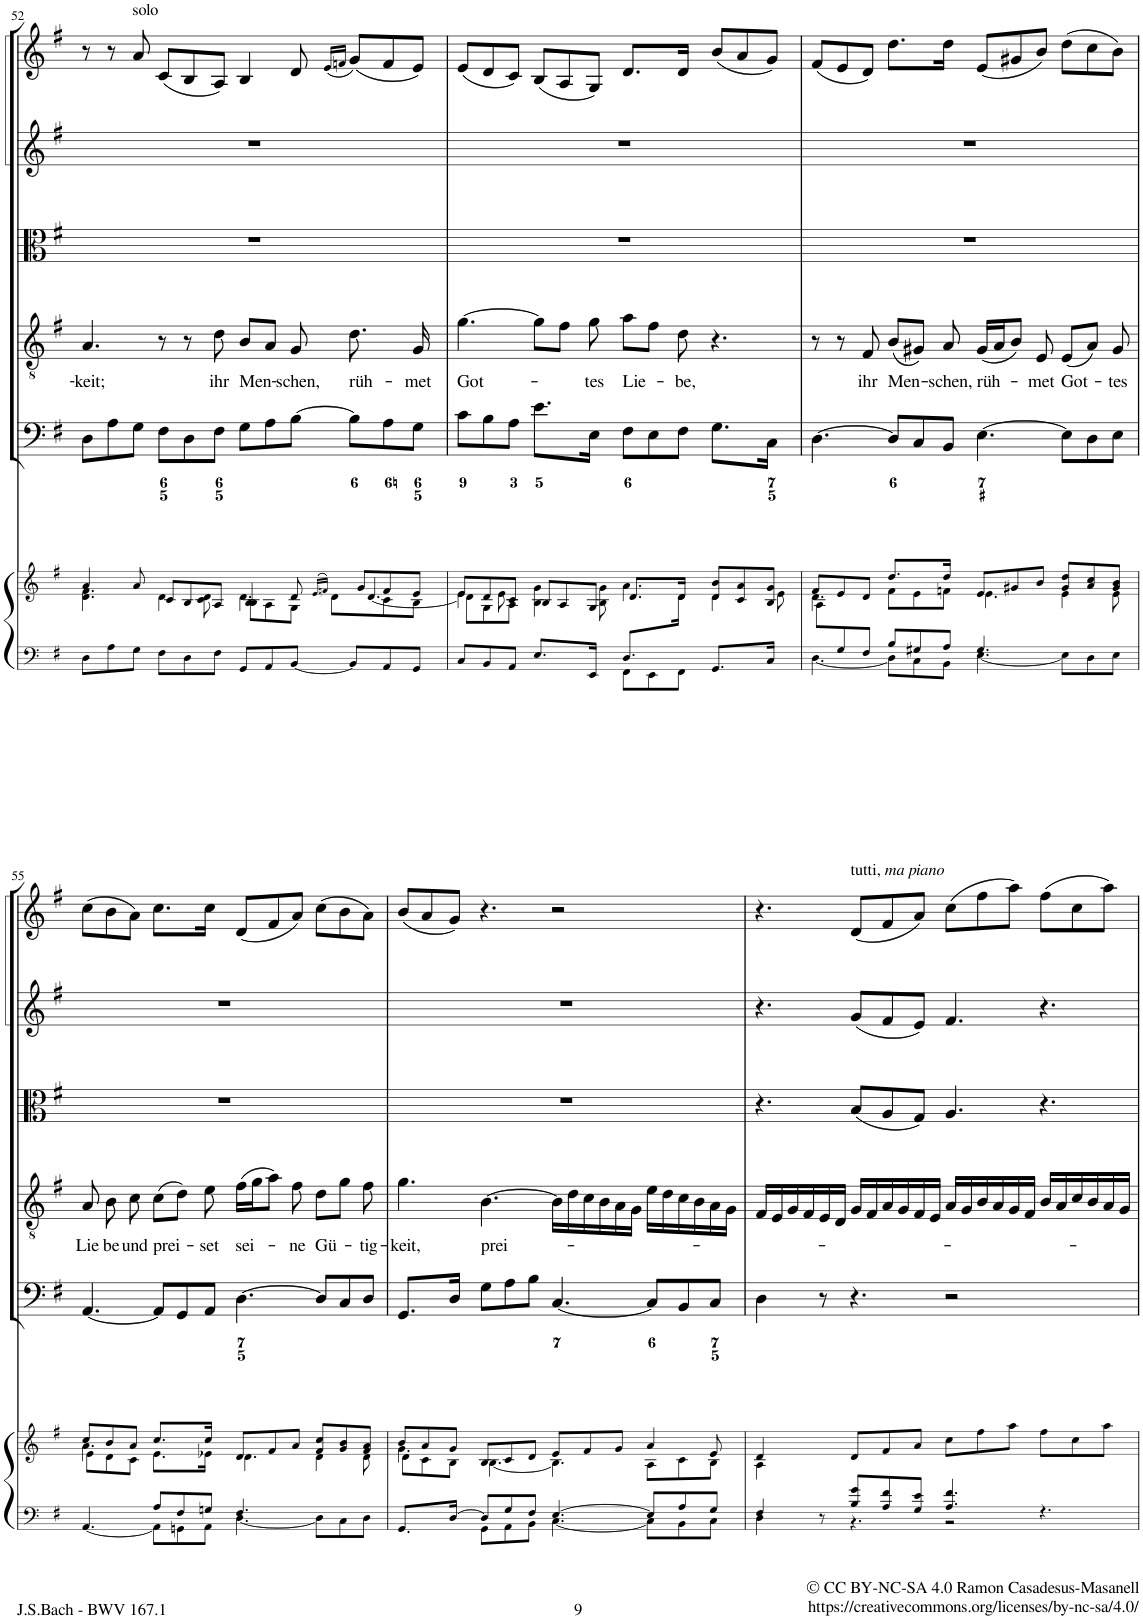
**kern	**kern	**kern	**kern	**text	**kern	**kern	**kern
*part6	*part6	*part5	*part4	*part4	*part3	*part2	*part1
*staff7	*staff6	*staff5	*staff4	*staff4	*staff3	*staff2	*staff1
*I"Piano reduction	*	*I"Continuo	*I"Tenore	*	*I"Viola	*I"Violino II	*I"Violino I
*I'Pno	*	*	*	*	*	*	*
!!LO:PB:g=z
*clefF4	*clefG2	*clefF4	*clefGv2	*	*clefC3	*clefG2	*clefG2
*k[f#]	*k[f#]	*k[f#]	*k[f#]	*	*k[f#]	*k[f#]	*k[f#]
*M12/8	*M12/8	*M12/8	*M12/8	*	*M12/8	*M12/8	*M12/8
=52	=52	=52	=52	=52	=52	=52	=52
*	*^	*	*	*	*	*	*
*	*	*^	*	*	*	*	*	*
!	!	!	!	!	!	!LO:LY:b	!	!	!
8D\L	4a/	4.d\ 4.f#\	2.ryy	8D\L	4.A/	-keit;	1.r	1.r	8r
8A\	.	.	.	8A\	.	.	.	.	8r
!	!	!	!	!	!	!	!	!	!LO:TX:a:t=solo
8G\J	8a/	.	.	8G\J	.	.	.	.	8a/
8F#\L	8c/L	4d\	.	8F#\L	8r	.	.	.	(8c/L
8D\	8B/	.	.	8D\	8r	.	.	.	8B/
!	!	!	!	!	!	!LO:LY:b	!	!	!
8F#\J	8A/J	8c\ 8d\	.	8F#\J	8d\	ihr	.	.	8A/J)
!	!	!	!	!	!	!LO:LY:b	!	!	!
8GG/L	4B/	8B\L	4.d\	8G\L	8B/L	Men-	.	.	4B/
8AA/	.	8A\	.	8A\	8A/J	.	.	.	.
!	!	!	!	!	!	!LO:LY:b	!	!	!
[8BB/J	8d/	8G\J	.	[8B\J	8G/	-schen,	.	.	8d/
.	(16qe/LL	.	.	.	.	.	.	.	(16qe/LL
.	16qfn/JJ)	.	.	.	.	.	.	.	16qfn/JJ
!	!	!	!	!	!	!LO:LY:b	!	!	!
8BB/L]	8g/L	8d\L	[<4.d/	8B\L]	8.d\	rüh-	.	.	(8g/L)
8AA/	8f/	8c\	.	8A\	.	.	.	.	8f/
.	.	.	.	.	16ryy	.	.	.	.
!	!	!	!	!	!	!LO:LY:b	!	!	!
8GG/J	8e/J	8B\J	.	8G\J	16G/	-met	.	.	8e/J)
.	.	.	.	.	16ryy	.	.	.	.
=53	=53	=53	=53	=53	=53	=53	=53	=53	=53
*^	*	*	*	*	*	*	*	*	*
!	!	!	!	!	!	!	!LO:LY:b	!	!	!
2.ryy	8C/L	8e/L	8d\L]	4e\	8c\L	[4.g\	Got-	1.r	1.r	(8e/L
.	8BB/	8d/	8G\	.	8B\	.	.	.	.	8d/
.	8AA/J	8c/J	8A\J	8e\	8A\J	.	.	.	.	8c/J)
.	8.E/L	8B/L	4B\ 4g\	4.ryy	8.e\L	8g\L]	.	.	.	(8B/L
.	.	8A/	.	.	.	8f#\J	.	.	.	8A/
.	16ryy	.	.	.	16ryy	.	.	.	.	.
!	!	!	!	!	!	!	!LO:LY:b	!	!	!
.	16EE/JJ	8G/J	8B\ 8g\	.	16E\JJ	8g\	-tes	.	.	8G/J)
.	16ryy	.	.	.	16ryy	.	.	.	.	.
!	!	!	!	!	!	!	!LO:LY:b	!	!	!
8.D/L	8FF#\L	8.d/L	4.a\	8.ryy	8F#\L	8a\L	Lie-	.	.	8.d/L
.	8EE\	.	.	.	8E\	8f#\J	.	.	.	.
2ryy	.	16ryy	.	16ryy	.	.	.	.	.	16ryy
!	!	!	!	!	!	!	!LO:LY:b	!	!	!
.	8FF#\J	16d/JJ	.	16d\JJ	8F#\J	8d\	-be,	.	.	16d/JJ
.	.	16ryy	.	16ryy	.	.	.	.	.	16ryy
.	8.GG/L	8d/ 8b/L	4d\	4.ryy	8.G\L	4.r	.	.	.	(8b/L
.	.	8c/ 8a/	.	.	.	.	.	.	.	8a/
.	16ryy	.	.	.	16ryy	.	.	.	.	.
.	16C/JJ	8B/ 8g/J	8e\	.	16C\JJ	.	.	.	.	8g/J)
16ryy	16ryy	.	.	.	16ryy	.	.	.	.	.
=54	=54	=54	=54	=54	=54	=54	=54	=54	=54	=54
8ryy	[4.D\	8f#/L	4.d\	8A\L	[4.D\	8r	.	1.r	1.r	(8f#/L
8G/	.	8e/	.	1ryy	.	8r	.	.	.	8e/
!	!	!	!	!	!	!	!LO:LY:b	!	!	!
8F#/J	.	8d/J	.	.	.	8F#/	ihr	.	.	8d/J)
!	!	!	!	!	!	!	!LO:LY:b	!	!	!
8B/L	8D\L]	8.dd/L	8f#\L	.	8D/L]	(8B/L	Men-	.	.	8.dd\L
8G#X/	8C\	.	8e\	.	8C/	8G#X/J)	.	.	.	.
.	.	16ryy	.	.	.	.	.	.	.	16ryy
!	!	!	!	!	!	!	!LO:LY:b	!	!	!
8A/J	8BB\J	16dd/JJ	8fn\J	.	8BB/J	8A/	-schen,	.	.	16dd\JJ
.	.	16ryy	.	.	.	.	.	.	.	16ryy
!	!	!	!	!	!	!	!LO:LY:b	!	!	!
4.G#/	[4.E\	8e/L	4.e\	.	[4.E\	(16G#/LL	rüh-	.	.	(8e/L
.	.	.	.	.	.	16A/J	.	.	.	.
.	.	8g#X/	.	.	.	8B/J)	.	.	.	8g#X/
!	!	!	!	!	!	!	!LO:LY:b	!	!	!
.	.	8b/J	.	.	.	8E/	-met	.	.	8b/J)
!	!	!	!	!	!	!	!LO:LY:b	!	!	!
4.ryy	8E\L]	8g#/ 8dd/L	4e\	4.ryy	8E\L]	(8E/L	Got-	.	.	(8dd\L
.	8D\	8a/ 8cc/	.	.	8D\	8A/J)	.	.	.	8cc\
!	!	!	!	!	!	!	!LO:LY:b	!	!	!
.	8E\J	8g#/ 8b/J	8e\	.	8E\J	8G#/	-tes	.	.	8b\J)
!!LO:LB:g=z
=55	=55	=55	=55	=55	=55	=55	=55	=55	=55	=55
!	!	!	!	!	!	!	!LO:LY:b	!	!	!
4.ryy	[<4.AA/	8cc/L	4.a\	8e\L	[4.AA/	8A/	Lie-	1.r	1.r	(8cc\L
!	!	!	!	!	!	!	!LO:LY:b	!	!	!
.	.	8b/	.	8d\	.	8B\	-be	.	.	8b\
!	!	!	!	!	!	!	!LO:LY:b	!	!	!
.	.	8a/J	.	8c\J	.	8c\	und	.	.	8a\J)
!	!	!	!	!	!	!	!LO:LY:b	!	!	!
8A/L	8AA\L]	8.cc/L	8.e\L	1ryy	8AA/L]	(8c\L	prei-	.	.	8.cc\L
8F#/	8GGn\	.	.	.	8GG/	8d\J)	.	.	.	.
.	.	16ryy	16ryy	.	.	.	.	.	.	16ryy
!	!	!	!	!	!	!	!LO:LY:b	!	!	!
8Gn/J	8AA\J	16cc/JJ	16e-X\JJ	.	8AA/J	8e\	-set	.	.	16cc\JJ
.	.	16ryy	16ryy	.	.	.	.	.	.	16ryy
!	!	!	!	!	!	!	!LO:LY:b	!	!	!
4.F#/	[4.D\	8d/L	4.d\	.	[4.D\	(16f#\LL	sei-	.	.	(8d/L
.	.	.	.	.	.	16g\J	.	.	.	.
.	.	8f#/	.	.	.	8a\J)	.	.	.	8f#/
!	!	!	!	!	!	!	!LO:LY:b	!	!	!
.	.	8a/J	.	.	.	8f#\	-ne	.	.	8a/J)
!	!	!	!	!	!	!	!LO:LY:b	!	!	!
4.ryy	8D\L]	8f#/ 8cc/L	4d\	.	8D/L]	8d\L	Gü-	.	.	(8cc\L
.	8C\	8g/ 8b/	.	.	8C/	8g\J	.	.	.	8b\
!	!	!	!	!	!	!	!LO:LY:b	!	!	!
.	8D\J	8f#/ 8a/J	8d\	8ryy	8D/J	8f#\	-tig-	.	.	8a\J)
=56	=56	=56	=56	=56	=56	=56	=56	=56	=56	=56
!	!	!	!	!	!	!	!LO:LY:b	!	!	!
4.ryy	8.GG/L	8b/L	4.g\	8d\L	8.GG/L	4.g\	-keit,	1.r	1.r	(8b/L
.	.	8a/	.	8c\	.	.	.	.	.	8a/
.	16ryy	.	.	.	16ryy	.	.	.	.	.
.	[16D/JJ	8g/J	.	8B\J	16D/JJ	.	.	.	.	8g/J)
.	16ryy	.	.	.	16ryy	.	.	.	.	.
!	!	!	!	!	!	!	!LO:LY:b	!	!	!
8D/L]	8GG\L	8B/L	[4.B\	1ryy	8G\L	[4.B\	prei-	.	.	4.r
8G/	8AA\	8c/	.	.	8A\	.	.	.	.	.
8F#/J	8BB\J	8d/J	.	.	8B\J	.	.	.	.	.
[4.E/	[4.C\	8e/L	4.B\]	.	[4.C/	16B\LL]	.	.	.	2.r
.	.	.	.	.	.	16d\	.	.	.	.
.	.	8f#/	.	.	.	16c\	.	.	.	.
.	.	.	.	.	.	16B\	.	.	.	.
.	.	8g/J	.	.	.	16A\	.	.	.	.
.	.	.	.	.	.	16G\JJ	.	.	.	.
8E/L]	8C\L]	4a/	8A\L	.	8C/L]	16e\LL	.	.	.	.
.	.	.	.	.	.	16d\	.	.	.	.
8A/	8BB\	.	8c\	.	8BB/	16c\	.	.	.	.
.	.	.	.	.	.	16B\	.	.	.	.
8G/J	8C\J	8e/	8B\J	8ryy	8C/J	16A\	.	.	.	.
.	.	.	.	.	.	16G\JJ	.	.	.	.
*	*	*	*v	*v	*	*	*	*	*	*
=57	=57	=57	=57	=57	=57	=57	=57	=57	=57
4F#/	4D\	4.d/	4.A\	4D\	16F#/LL	.	4.r	4.r	4.r
.	.	.	.	.	16E/	.	.	.	.
.	.	.	.	.	16G/	.	.	.	.
.	.	.	.	.	16F#/	.	.	.	.
8r	8ryy	.	.	8r	16E/	.	.	.	.
.	.	.	.	.	16D/JJ	.	.	.	.
!	!	!	!	!	!	!	!	!	!LO:TX:a:t=tutti,
!	!	!	!	!	!	!	!	!	!LO:TX:a:i:t=ma piano
8B/ 8g/L	4.r	8d/L	4.ryy	4.r	16G/LL	.	(8B/L	(8g/L	(8d/L
.	.	.	.	.	16F#/	.	.	.	.
8A/ 8f#/	.	8f#/	.	.	16A/	.	8A/	8f#/	8f#/
.	.	.	.	.	16G/	.	.	.	.
8G/ 8e/J	.	8a/J	.	.	16F#/	.	8G/J)	8e/J)	8a/J)
.	.	.	.	.	16E/JJ	.	.	.	.
4.A/ 4.f#/	2.r	8cc\L	2.ryy	2.r	16A/LL	.	4.A/	4.f#/	(8cc\L
.	.	.	.	.	16G/	.	.	.	.
.	.	8ff#\	.	.	16B/	.	.	.	8ff#\
.	.	.	.	.	16A/	.	.	.	.
.	.	8aa\J	.	.	16G/	.	.	.	8aa\J)
.	.	.	.	.	16F#/JJ	.	.	.	.
4.r	.	8ff#\L	.	.	16B/LL	.	4.r	4.r	(8ff#\L
.	.	.	.	.	16A/	.	.	.	.
.	.	8cc\	.	.	16c/	.	.	.	8cc\
.	.	.	.	.	16B/	.	.	.	.
.	.	8aa\J	.	.	16A/	.	.	.	8aa\J)
.	.	.	.	.	16G/JJ	.	.	.	.
*v	*v	*	*	*	*	*	*	*	*
*	*v	*v	*	*	*	*	*	*
=	=	=	=	=	=	=	=
*-	*-	*-	*-	*-	*-	*-	*-
